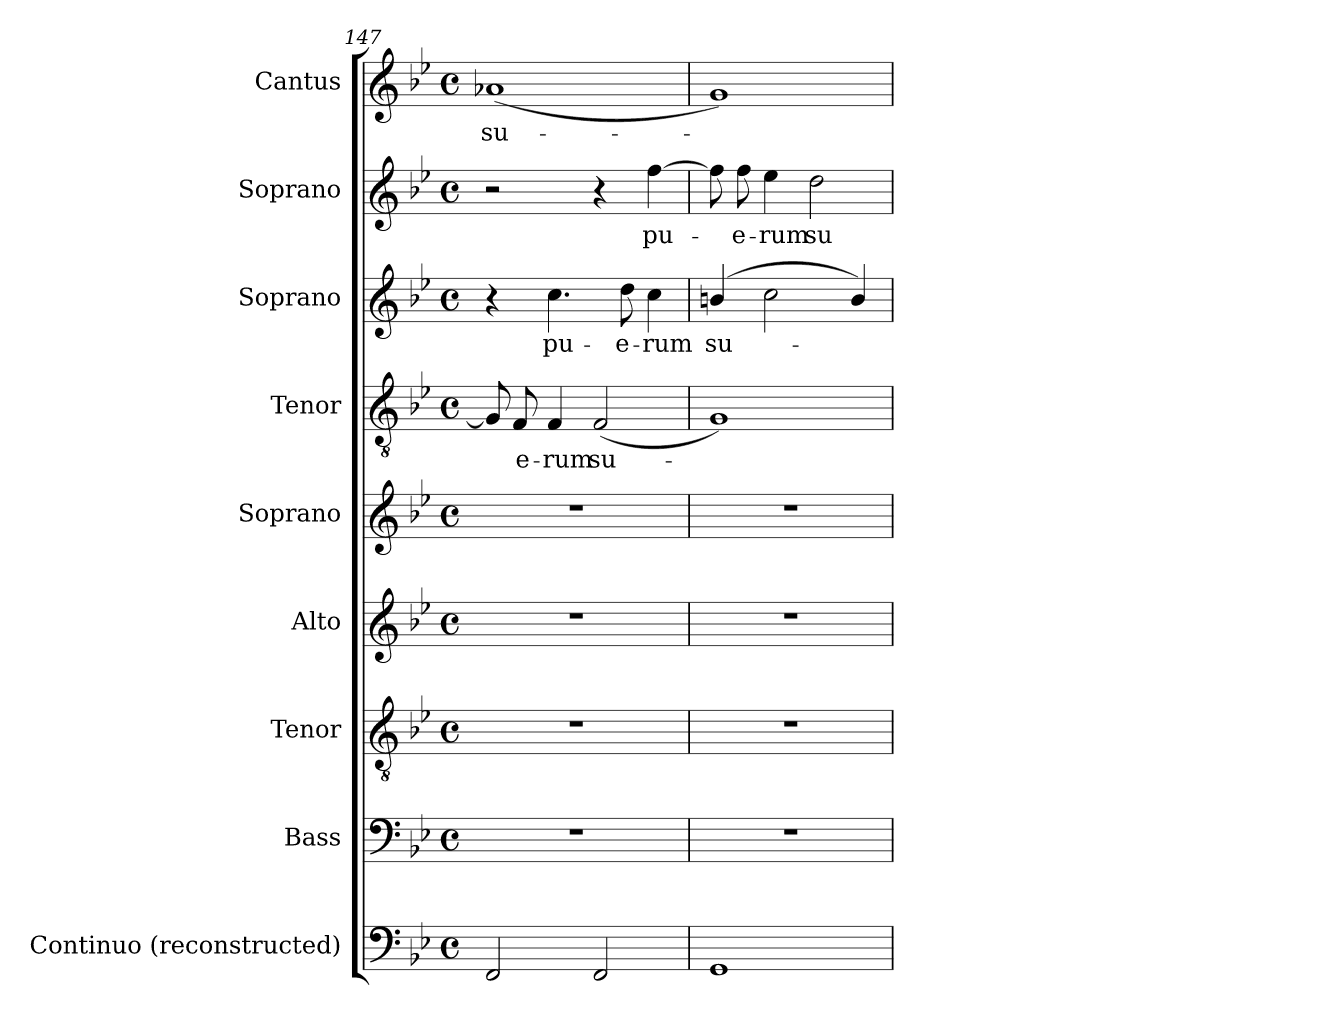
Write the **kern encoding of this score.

**kern	**kern	**kern	**kern	**kern	**kern	**text	**kern	**text	**kern	**text	**kern	**text
*part9	*part8	*part7	*part6	*part5	*part4	*part4	*part3	*part3	*part2	*part2	*part1	*part1
*staff9	*staff8	*staff7	*staff6	*staff5	*staff4	*staff4	*staff3	*staff3	*staff2	*staff2	*staff1	*staff1
*I"Continuo (reconstructed)	*I"Bass	*I"Tenor	*I"Alto	*I"Soprano	*I"Tenor	*	*I"Soprano	*	*I"Soprano	*	*I"Cantus	*
*I'Cont.	*I'B.	*I'T.	*I'A.	*I'S.	*I'T.	*	*I'S.	*	*I'S.	*	*	*
!!LO:PB:g=z
*clefF4	*clefF4	*clefGv2	*clefG2	*clefG2	*clefGv2	*	*clefG2	*	*clefG2	*	*clefG2	*
*	*	*ITrd7c12	*	*	*ITrd7c12	*	*	*	*	*	*	*
*k[b-e-]	*k[b-e-]	*k[b-e-]	*k[b-e-]	*k[b-e-]	*k[b-e-]	*	*k[b-e-]	*	*k[b-e-]	*	*k[b-e-]	*
*g:	*g:	*g:	*g:	*g:	*g:	*	*g:	*	*g:	*	*g:	*
*M4/4	*M4/4	*M4/4	*M4/4	*M4/4	*M4/4	*	*M4/4	*	*M4/4	*	*M4/4	*
*met(c)	*met(c)	*met(c)	*met(c)	*met(c)	*met(c)	*	*met(c)	*	*met(c)	*	*met(c)	*
=147	=147	=147	=147	=147	=147	=147	=147	=147	=147	=147	=147	=147
!	!	!	!	!	!	!	!	!	!	!	!	!LO:LY:b:color=#000000
2FFi/	1r	1r	1r	1r	8GGi/]	.	4r	.	2r	.	(1a-Xi	su-
!	!	!	!	!	!	!LO:LY:b:color=#000000	!	!	!	!	!	!
.	.	.	.	.	8FFi/	-e-	.	.	.	.	.	.
!	!	!	!	!	!	!LO:LY:b:color=#000000	!	!	!	!	!	!
!	!	!	!	!	!	!	!	!LO:LY:b:color=#000000	!	!	!	!
.	.	.	.	.	4FFi/	-rum	4.cci\	pu-	.	.	.	.
!	!	!	!	!	!	!LO:LY:b:color=#000000	!	!	!	!	!	!
2FFi/	.	.	.	.	(2FFi/	su-	.	.	4r	.	.	.
!	!	!	!	!	!	!	!	!LO:LY:b:color=#000000	!	!	!	!
.	.	.	.	.	.	.	8ddi\	-e-	.	.	.	.
!	!	!	!	!	!	!	!	!LO:LY:b:color=#000000	!	!	!	!
!	!	!	!	!	!	!	!	!	!	!LO:LY:b:color=#000000	!	!
.	.	.	.	.	.	.	4cci\	-rum	[4ffi\	pu-	.	.
=148	=148	=148	=148	=148	=148	=148	=148	=148	=148	=148	=148	=148
!	!	!	!	!	!	!	!	!LO:LY:b:color=#000000	!	!	!	!
1GGi	1r	1r	1r	1r	1GGi)	.	(4bni/	su-	8ffi\]	.	1gi)	.
!	!	!	!	!	!	!	!	!	!	!LO:LY:b:color=#000000	!	!
.	.	.	.	.	.	.	.	.	8ffi\	-e-	.	.
!	!	!	!	!	!	!	!	!	!	!LO:LY:b:color=#000000	!	!
.	.	.	.	.	.	.	2cci\	.	4ee-i\	-rum	.	.
!	!	!	!	!	!	!	!	!	!	!LO:LY:b:color=#000000	!	!
.	.	.	.	.	.	.	.	.	2ddi\	su-	.	.
.	.	.	.	.	.	.	4bi/)	.	.	.	.	.
=	=	=	=	=	=	=	=	=	=	=	=	=
*-	*-	*-	*-	*-	*-	*-	*-	*-	*-	*-	*-	*-
